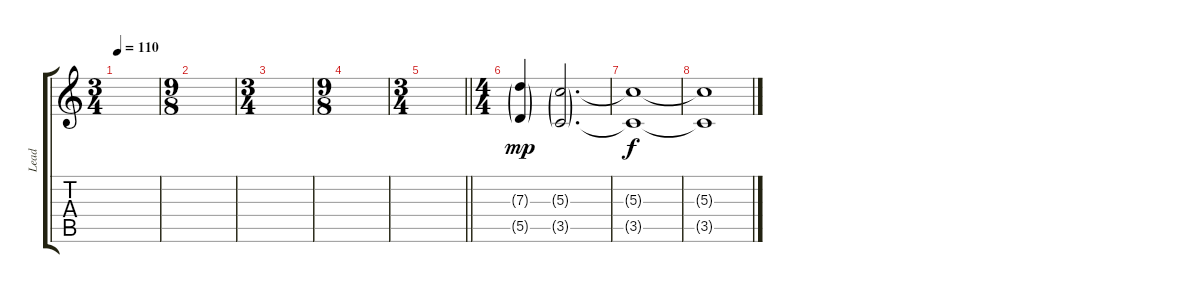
\track ("Lead" "Lead") {instrument distortionguitar}
\staff {score tabs}
\tuning (E4 B3 G3 D3 A2 E2) {hide}
\ts (3 4)
\tempo 110
\clef g2
\ks c
|
\ts (9 8)
|
\ts (3 4)
|
\ts (9 8)
|
\ts (3 4)
\barLineRight lightlight
|
\ts (4 4)
(7.3{g} 5.5{g}).4{dy mp} (5.3{g} 3.5{g}).2{d} |
(5.3{t} 3.5{t}).1{dy f} |
(5.3{t} 3.5{t}).1
